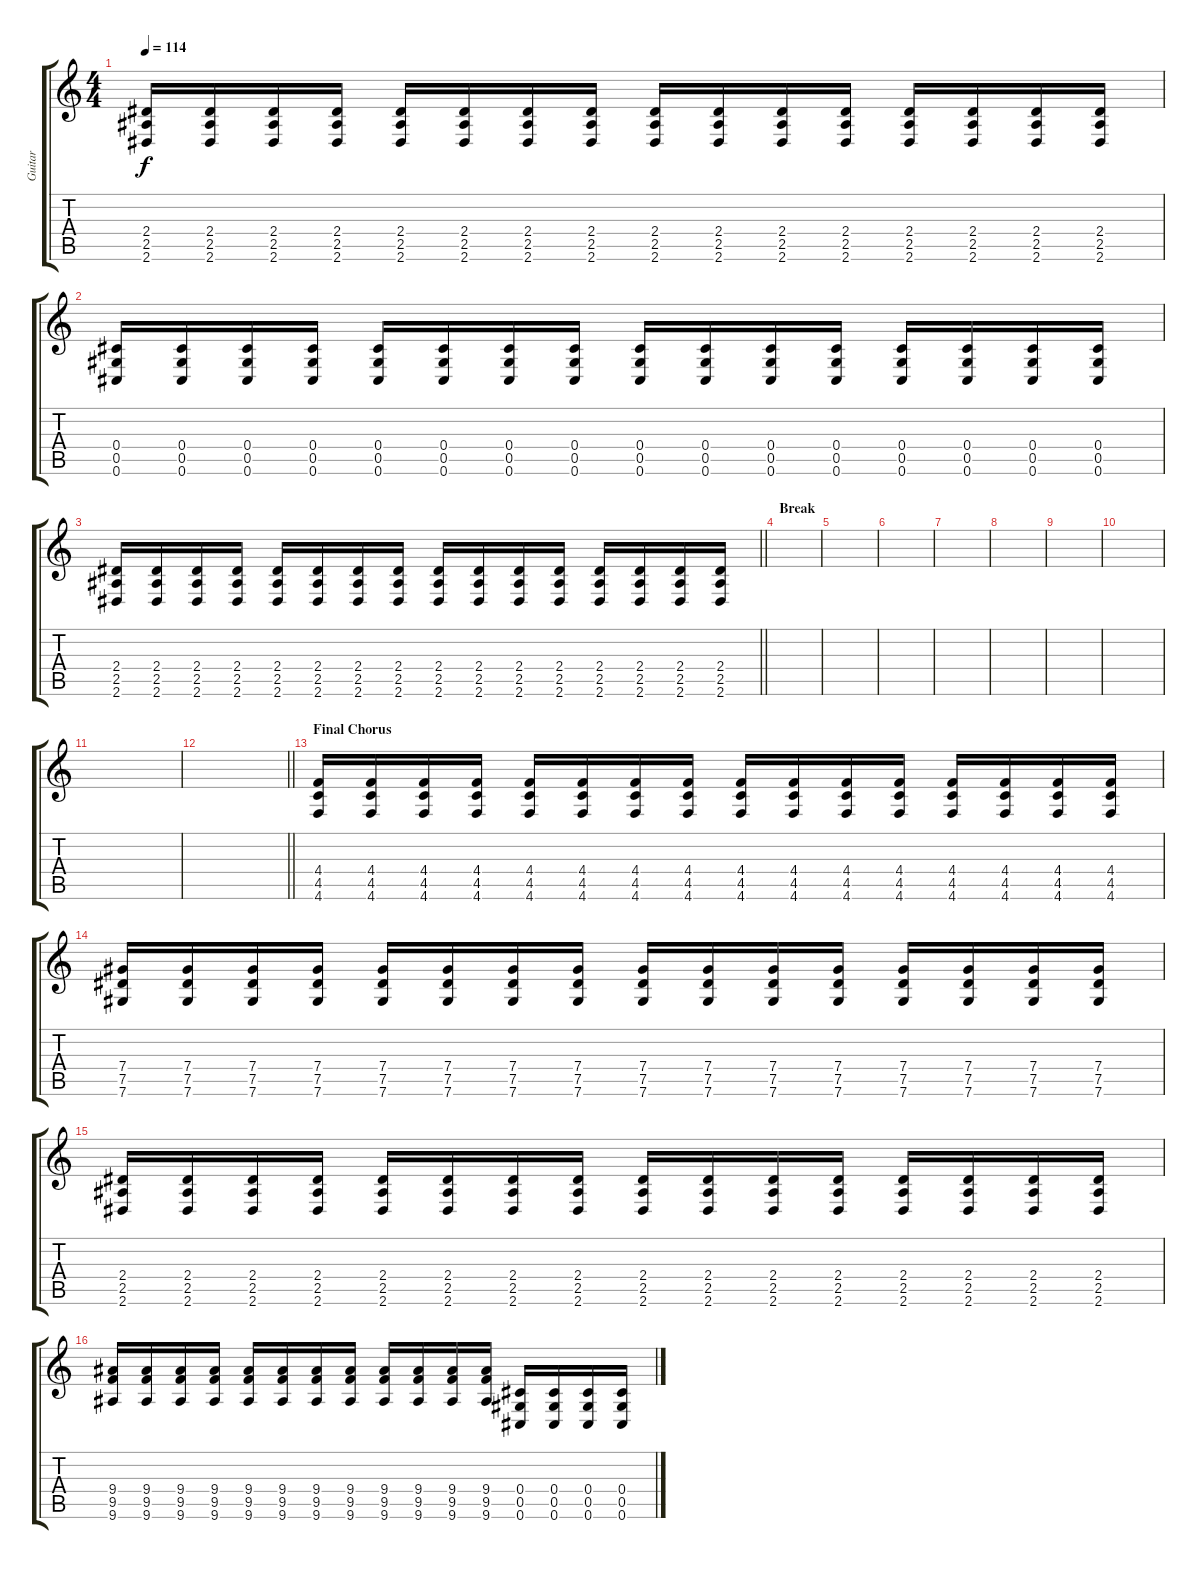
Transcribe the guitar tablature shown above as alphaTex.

\track ("Guitar" "Guitar") {instrument distortionguitar}
\staff {score tabs}
\tuning (Eb4 Bb3 Gb3 Db3 Ab2 Db2) {hide}
\ts (4 4)
\tempo 114
\clef g2
\ks c
(2.4 2.5 2.6).16{dy f} (2.4 2.5 2.6).16 (2.4 2.5 2.6).16 (2.4 2.5 2.6).16 (2.4 2.5 2.6).16 (2.4 2.5 2.6).16 (2.4 2.5 2.6).16 (2.4 2.5 2.6).16 (2.4 2.5 2.6).16 (2.4 2.5 2.6).16 (2.4 2.5 2.6).16 (2.4 2.5 2.6).16 (2.4 2.5 2.6).16 (2.4 2.5 2.6).16 (2.4 2.5 2.6).16 (2.4 2.5 2.6).16 |
(0.4 0.5 0.6).16 (0.4 0.5 0.6).16 (0.4 0.5 0.6).16 (0.4 0.5 0.6).16 (0.4 0.5 0.6).16 (0.4 0.5 0.6).16 (0.4 0.5 0.6).16 (0.4 0.5 0.6).16 (0.4 0.5 0.6).16 (0.4 0.5 0.6).16 (0.4 0.5 0.6).16 (0.4 0.5 0.6).16 (0.4 0.5 0.6).16 (0.4 0.5 0.6).16 (0.4 0.5 0.6).16 (0.4 0.5 0.6).16 |
\barLineRight lightlight
(2.4 2.5 2.6).16 (2.4 2.5 2.6).16 (2.4 2.5 2.6).16 (2.4 2.5 2.6).16 (2.4 2.5 2.6).16 (2.4 2.5 2.6).16 (2.4 2.5 2.6).16 (2.4 2.5 2.6).16 (2.4 2.5 2.6).16 (2.4 2.5 2.6).16 (2.4 2.5 2.6).16 (2.4 2.5 2.6).16 (2.4 2.5 2.6).16 (2.4 2.5 2.6).16 (2.4 2.5 2.6).16 (2.4 2.5 2.6).16 |
\section ("" "Break")
|
|
|
|
|
|
|
|
\barLineRight lightlight
|
\section ("" "Final Chorus")
(4.4 4.5 4.6).16 (4.4 4.5 4.6).16 (4.4 4.5 4.6).16 (4.4 4.5 4.6).16 (4.4 4.5 4.6).16 (4.4 4.5 4.6).16 (4.4 4.5 4.6).16 (4.4 4.5 4.6).16 (4.4 4.5 4.6).16 (4.4 4.5 4.6).16 (4.4 4.5 4.6).16 (4.4 4.5 4.6).16 (4.4 4.5 4.6).16 (4.4 4.5 4.6).16 (4.4 4.5 4.6).16 (4.4 4.5 4.6).16 |
(7.4 7.5 7.6).16 (7.4 7.5 7.6).16 (7.4 7.5 7.6).16 (7.4 7.5 7.6).16 (7.4 7.5 7.6).16 (7.4 7.5 7.6).16 (7.4 7.5 7.6).16 (7.4 7.5 7.6).16 (7.4 7.5 7.6).16 (7.4 7.5 7.6).16 (7.4 7.5 7.6).16 (7.4 7.5 7.6).16 (7.4 7.5 7.6).16 (7.4 7.5 7.6).16 (7.4 7.5 7.6).16 (7.4 7.5 7.6).16 |
(2.4 2.5 2.6).16 (2.4 2.5 2.6).16 (2.4 2.5 2.6).16 (2.4 2.5 2.6).16 (2.4 2.5 2.6).16 (2.4 2.5 2.6).16 (2.4 2.5 2.6).16 (2.4 2.5 2.6).16 (2.4 2.5 2.6).16 (2.4 2.5 2.6).16 (2.4 2.5 2.6).16 (2.4 2.5 2.6).16 (2.4 2.5 2.6).16 (2.4 2.5 2.6).16 (2.4 2.5 2.6).16 (2.4 2.5 2.6).16 |
(9.4 9.5 9.6).16 (9.4 9.5 9.6).16 (9.4 9.5 9.6).16 (9.4 9.5 9.6).16 (9.4 9.5 9.6).16 (9.4 9.5 9.6).16 (9.4 9.5 9.6).16 (9.4 9.5 9.6).16 (9.4 9.5 9.6).16 (9.4 9.5 9.6).16 (9.4 9.5 9.6).16 (9.4 9.5 9.6).16 (0.4 0.5 0.6).16 (0.4 0.5 0.6).16 (0.4 0.5 0.6).16 (0.4 0.5 0.6).16
